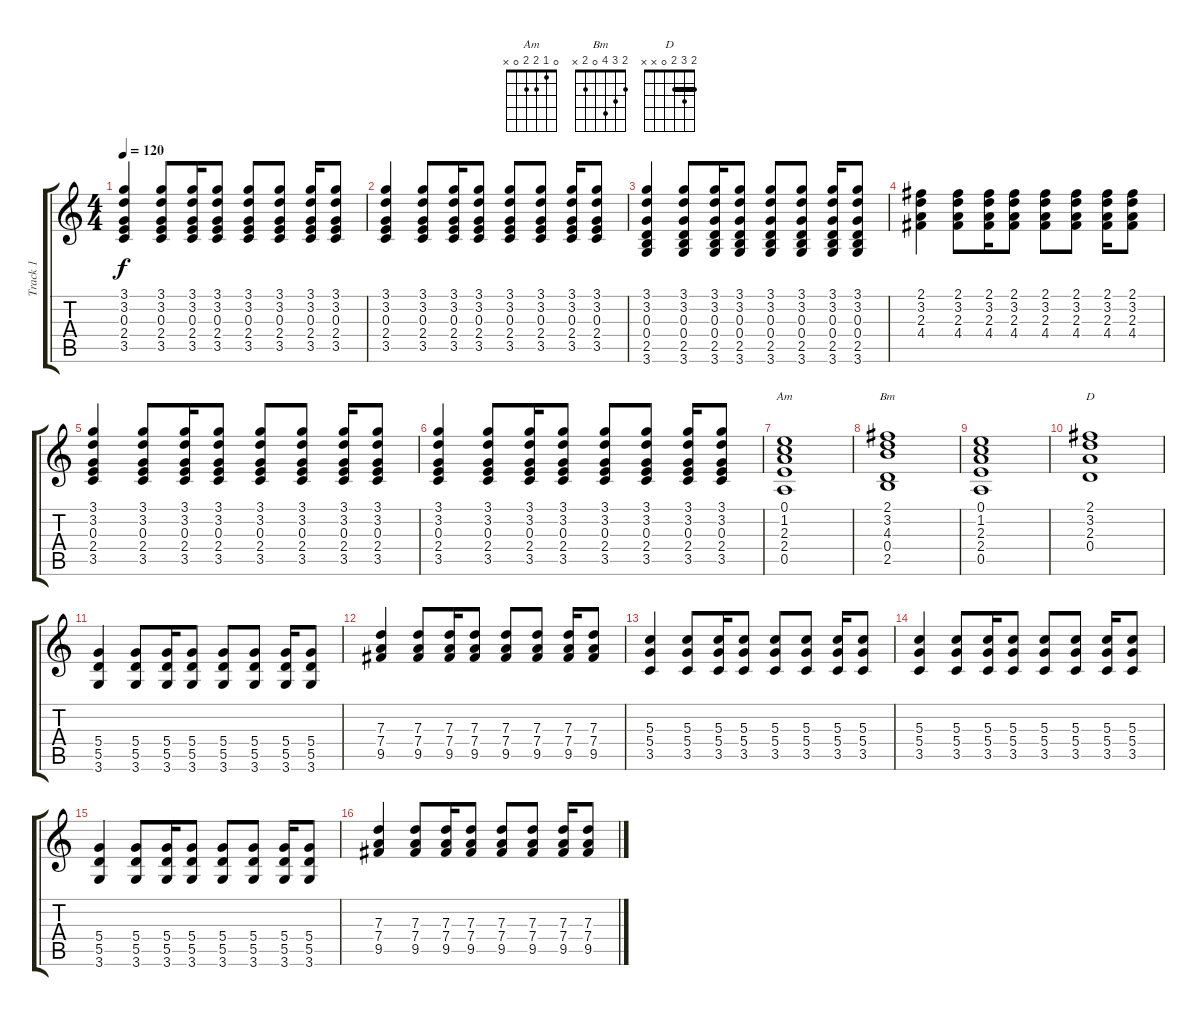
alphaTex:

\track ("Track 1" "Track 1") {instrument acousticguitarsteel}
\staff {score tabs}
\tuning (E4 B3 G3 D3 A2 E2) {hide}
\chord ("Am" 0 1 2 2 0 x)
\chord ("Bm" 2 3 4 0 2 x)
\chord ("D" 2 3 2 0 x x) {barre 2}
\ts (4 4)
\tempo 120
\clef g2
\ks c
(3.1 3.2 0.3 2.4 3.5).4{dy f} (3.1 3.2 0.3 2.4 3.5).8 (3.1 3.2 0.3 2.4 3.5).16 (3.1 3.2 0.3 2.4 3.5).8 (3.1 3.2 0.3 2.4 3.5).8 (3.1 3.2 0.3 2.4 3.5).8 (3.1 3.2 0.3 2.4 3.5).16 (3.1 3.2 0.3 2.4 3.5).8 |
(3.1 3.2 0.3 2.4 3.5).4 (3.1 3.2 0.3 2.4 3.5).8 (3.1 3.2 0.3 2.4 3.5).16 (3.1 3.2 0.3 2.4 3.5).8 (3.1 3.2 0.3 2.4 3.5).8 (3.1 3.2 0.3 2.4 3.5).8 (3.1 3.2 0.3 2.4 3.5).16 (3.1 3.2 0.3 2.4 3.5).8 |
(3.1 3.2 0.3 0.4 2.5 3.6).4 (3.1 3.2 0.3 0.4 2.5 3.6).8 (3.1 3.2 0.3 0.4 2.5 3.6).16 (3.1 3.2 0.3 0.4 2.5 3.6).8 (3.1 3.2 0.3 0.4 2.5 3.6).8 (3.1 3.2 0.3 0.4 2.5 3.6).8 (3.1 3.2 0.3 0.4 2.5 3.6).16 (3.1 3.2 0.3 0.4 2.5 3.6).8 |
(2.1 3.2 2.3 4.4).4 (2.1 3.2 2.3 4.4).8 (2.1 3.2 2.3 4.4).16 (2.1 3.2 2.3 4.4).8 (2.1 3.2 2.3 4.4).8 (2.1 3.2 2.3 4.4).8 (2.1 3.2 2.3 4.4).16 (2.1 3.2 2.3 4.4).8 |
(3.1 3.2 0.3 2.4 3.5).4 (3.1 3.2 0.3 2.4 3.5).8 (3.1 3.2 0.3 2.4 3.5).16 (3.1 3.2 0.3 2.4 3.5).8 (3.1 3.2 0.3 2.4 3.5).8 (3.1 3.2 0.3 2.4 3.5).8 (3.1 3.2 0.3 2.4 3.5).16 (3.1 3.2 0.3 2.4 3.5).8 |
(3.1 3.2 0.3 2.4 3.5).4 (3.1 3.2 0.3 2.4 3.5).8 (3.1 3.2 0.3 2.4 3.5).16 (3.1 3.2 0.3 2.4 3.5).8 (3.1 3.2 0.3 2.4 3.5).8 (3.1 3.2 0.3 2.4 3.5).8 (3.1 3.2 0.3 2.4 3.5).16 (3.1 3.2 0.3 2.4 3.5).8 |
(0.1 1.2 2.3 2.4 0.5).1{ch "Am"} |
(2.1 3.2 4.3 0.4 2.5).1{ch "Bm"} |
(0.1 1.2 2.3 2.4 0.5).1 |
(2.1 3.2 2.3 0.4).1{ch "D" instrument overdrivenguitar} |
(5.4 5.5 3.6).4 (5.4 5.5 3.6).8 (5.4 5.5 3.6).16 (5.4 5.5 3.6).8 (5.4 5.5 3.6).8 (5.4 5.5 3.6).8 (5.4 5.5 3.6).16 (5.4 5.5 3.6).8 |
(7.3 7.4 9.5).4 (7.3 7.4 9.5).8 (7.3 7.4 9.5).16 (7.3 7.4 9.5).8 (7.3 7.4 9.5).8 (7.3 7.4 9.5).8 (7.3 7.4 9.5).16 (7.3 7.4 9.5).8 |
(5.3 5.4 3.5).4 (5.3 5.4 3.5).8 (5.3 5.4 3.5).16 (5.3 5.4 3.5).8 (5.3 5.4 3.5).8 (5.3 5.4 3.5).8 (5.3 5.4 3.5).16 (5.3 5.4 3.5).8 |
(5.3 5.4 3.5).4 (5.3 5.4 3.5).8 (5.3 5.4 3.5).16 (5.3 5.4 3.5).8 (5.3 5.4 3.5).8 (5.3 5.4 3.5).8 (5.3 5.4 3.5).16 (5.3 5.4 3.5).8 |
(5.4 5.5 3.6).4 (5.4 5.5 3.6).8 (5.4 5.5 3.6).16 (5.4 5.5 3.6).8 (5.4 5.5 3.6).8 (5.4 5.5 3.6).8 (5.4 5.5 3.6).16 (5.4 5.5 3.6).8 |
(7.3 7.4 9.5).4 (7.3 7.4 9.5).8 (7.3 7.4 9.5).16 (7.3 7.4 9.5).8 (7.3 7.4 9.5).8 (7.3 7.4 9.5).8 (7.3 7.4 9.5).16 (7.3 7.4 9.5).8
